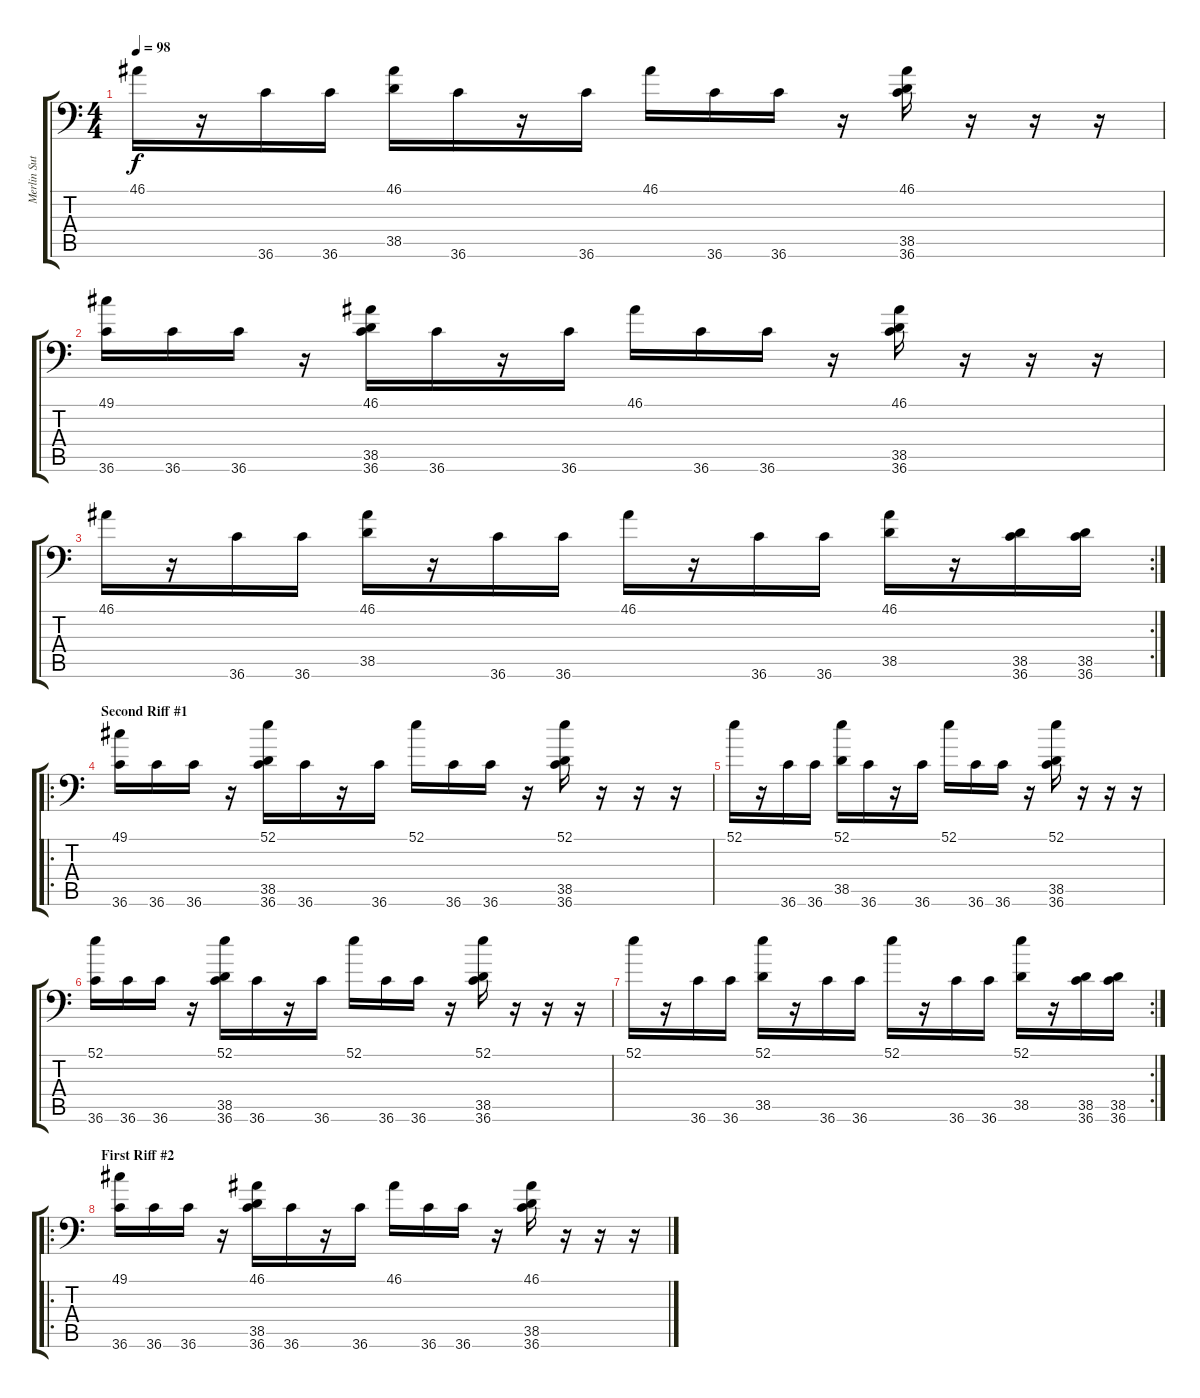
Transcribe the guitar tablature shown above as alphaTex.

\track ("Merlin Sutter" "Merlin Sut") {instrument acousticgrandpiano}
\staff {score tabs}
\tuning (C-1 C-1 C-1 C-1 C-1 C-1) {hide}
\ts (4 4)
\tempo 98
\clef f4
\ks c
46.1.16{dy f} r.16 36.6.16 36.6.16 (46.1 38.5).16 36.6.16 r.16 36.6.16 46.1.16 36.6.16 36.6.16 r.16 (46.1 38.5 36.6).16 r.16 r.16 r.16 |
(49.1 36.6).16 36.6.16 36.6.16 r.16 (46.1 38.5 36.6).16 36.6.16 r.16 36.6.16 46.1.16 36.6.16 36.6.16 r.16 (46.1 38.5 36.6).16 r.16 r.16 r.16 |
\rc 2
46.1.16 r.16 36.6.16 36.6.16 (46.1 38.5).16 r.16 36.6.16 36.6.16 46.1.16 r.16 36.6.16 36.6.16 (46.1 38.5).16 r.16 (38.5 36.6).16 (38.5 36.6).16 |
\ro
\section ("" "Second Riff #1")
(49.1 36.6).16 36.6.16 36.6.16 r.16 (52.1 38.5 36.6).16 36.6.16 r.16 36.6.16 52.1.16 36.6.16 36.6.16 r.16 (52.1 38.5 36.6).16 r.16 r.16 r.16 |
52.1.16 r.16 36.6.16 36.6.16 (52.1 38.5).16 36.6.16 r.16 36.6.16 52.1.16 36.6.16 36.6.16 r.16 (52.1 38.5 36.6).16 r.16 r.16 r.16 |
(52.1 36.6).16 36.6.16 36.6.16 r.16 (52.1 38.5 36.6).16 36.6.16 r.16 36.6.16 52.1.16 36.6.16 36.6.16 r.16 (52.1 38.5 36.6).16 r.16 r.16 r.16 |
\rc 2
52.1.16 r.16 36.6.16 36.6.16 (52.1 38.5).16 r.16 36.6.16 36.6.16 52.1.16 r.16 36.6.16 36.6.16 (52.1 38.5).16 r.16 (38.5 36.6).16 (38.5 36.6).16 |
\ro
\section ("" "First Riff #2")
(49.1 36.6).16 36.6.16 36.6.16 r.16 (46.1 38.5 36.6).16 36.6.16 r.16 36.6.16 46.1.16 36.6.16 36.6.16 r.16 (46.1 38.5 36.6).16 r.16 r.16 r.16
